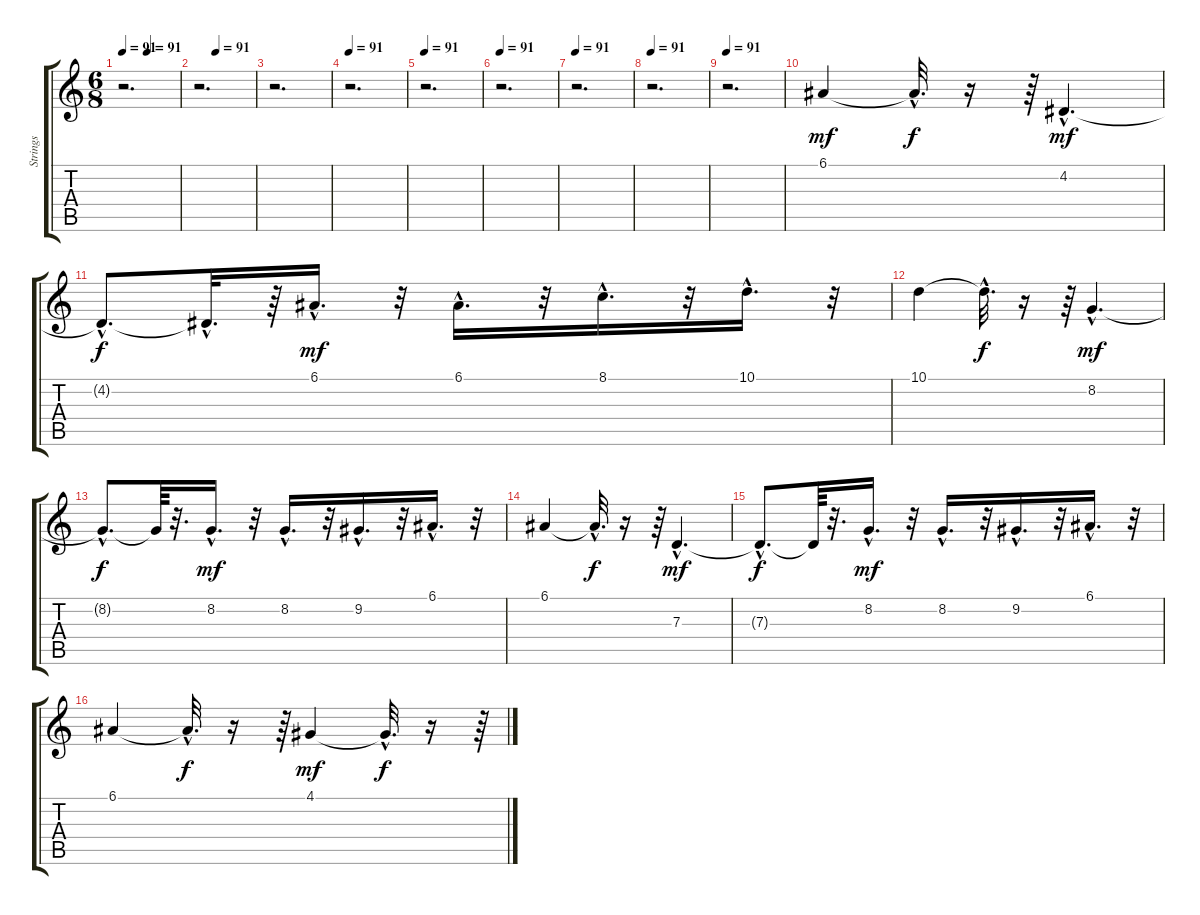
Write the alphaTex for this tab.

\track ("Strings" "Strings") {instrument stringensemble1}
\staff {score tabs}
\tuning (E4 B3 G3 D3 A2 E2) {hide}
\ts (6 8)
\tempo 91
\tempo (91 0.4375)
\clef g2
\ks c
r.2{d dy mf} |
\tempo (91 0.3125)
r.2{d} |
r.2{d} |
\tempo 91
r.2{d} |
\tempo 91
r.2{d} |
\tempo 91
r.2{d} |
\tempo 91
r.2{d} |
\tempo 91
r.2{d} |
\tempo 91
r.2{d} |
6.1.4 6.1{hac t}.32{d dy f} r.16 r.64 4.2{hac}.4{d dy mf} |
4.2{hac t}.8{d dy f} 4.2{hac t}.32{d} r.64 6.1{hac}.16{d dy mf} r.32 6.1{hac}.16{d} r.32 8.1{hac}.16{d} r.32 10.1{hac}.16{d} r.32 |
10.1.4 10.1{hac t}.32{d dy f} r.16 r.64 8.2{hac}.4{d dy mf} |
8.2{hac t}.8{d dy f} 8.2{t}.64 r.32{d} 8.2{hac}.16{d dy mf} r.32 8.2{hac}.16{d} r.32 9.2{hac}.16{d} r.32 6.1{hac}.16{d} r.32 |
6.1.4 6.1{hac t}.32{d dy f} r.16 r.64 7.3{hac}.4{d dy mf} |
7.3{hac t}.8{d dy f} 7.3{t}.64 r.32{d} 8.2{hac}.16{d dy mf} r.32 8.2{hac}.16{d} r.32 9.2{hac}.16{d} r.32 6.1{hac}.16{d} r.32 |
6.1.4 6.1{hac t}.32{d dy f} r.16 r.64 4.1.4{dy mf} 4.1{hac t}.32{d dy f} r.16 r.64
